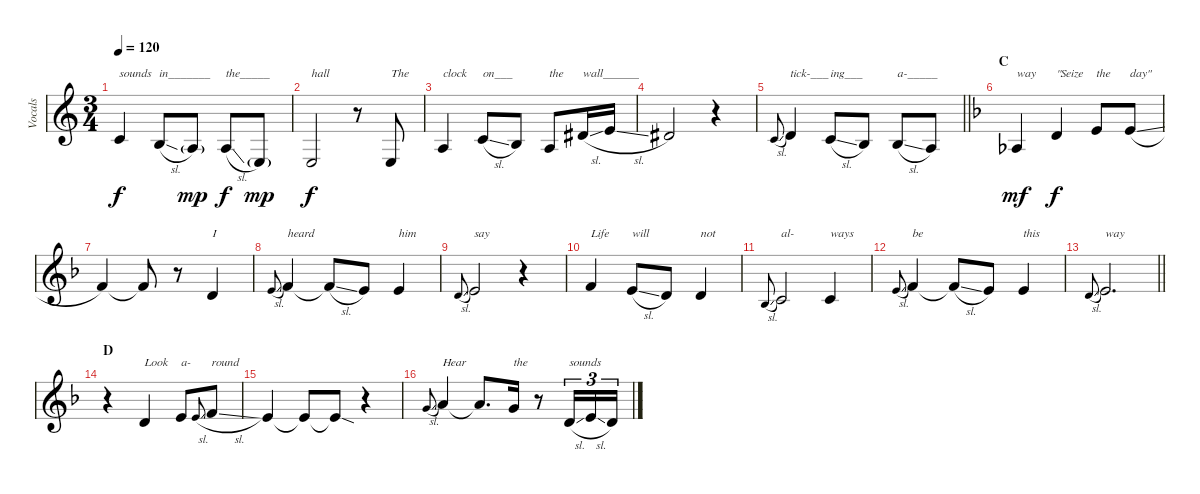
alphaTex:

\track ("Vocals" "Vocals") {instrument oboe}
\staff {score}
\tuning (E4 B3 G3 D3 A2 E2) {hide}
\ts (3 4)
\tempo 120
\clef g2
\ks aminor
5.3.4{txt "sounds" dy f} 4.3{sl}.8{txt "in_______"} 2.3{g}.8{dy mp} 7.4{sl}.8{txt "the_____" dy f} 2.4{g}.8{dy mp} |
2.4.2{txt "hall" dy f} r.8 2.4.8{txt "The"} |
2.3.4{txt "clock"} 5.3{sl}.8{txt "on___"} 4.3.8 2.3.8{txt "the"} 8.3{sl}.16{txt "wall______"} 9.3{sl}.16 |
8.3.2 r.4 |
\barLineRight lightlight
5.3{sl}.8{gr onbeat} 7.3.4{txt "tick-___"} 5.3{sl}.8{txt "ing___"} 4.3.8 4.3{sl}.8{txt "a-_____"} 2.3.8 |
\section ("" "C")
\ks dminor
1.3.4{txt "way" dy mf} 7.3.4{txt "\"Seize" dy f} 9.3.8{txt "the"} 9.3{sl}.8{txt "day\""} |
10.3.4 10.3{t}.8 r.8 7.3.4{txt "I"} |
0.1{sl}.8{gr onbeat} 1.1.4{txt "heard"} 1.1{sl t}.8 0.1.8 0.1.4{txt "him"} |
3.2{sl}.8{gr onbeat} 5.2.2{txt "say"} r.4 |
1.1.4{txt "Life"} 5.2{sl}.8{txt "will"} 3.2.8 3.2.4{txt "not"} |
3.3{sl}.8{gr onbeat} 5.3.2{txt "al-"} 5.3.4{txt "ways"} |
0.1{sl}.8{gr onbeat} 1.1.4{txt "be"} 1.1{sl t}.8 0.1.8 0.1.4{txt "this"} |
\barLineRight lightlight
3.2{sl}.8{gr onbeat} 5.2.2{d txt "way"} |
\section ("" "D")
r.4 3.2.4{txt "Look"} 5.2.8{txt "a-"} 5.2{sl}.8{gr onbeat} 6.2{sl}.8{txt "round"} |
5.2.4 5.2{t}.8 5.2{sod t}.8 r.4 |
3.1{sl}.8{gr onbeat} 5.1.4{txt "Hear"} 5.1{t}.8{d} 3.1.16{txt "the"} r.8 3.2{sl}.16{tu (3 2) txt "sounds"} 5.2{sl}.16{tu (3 2)} 3.2.16{tu (3 2)}
